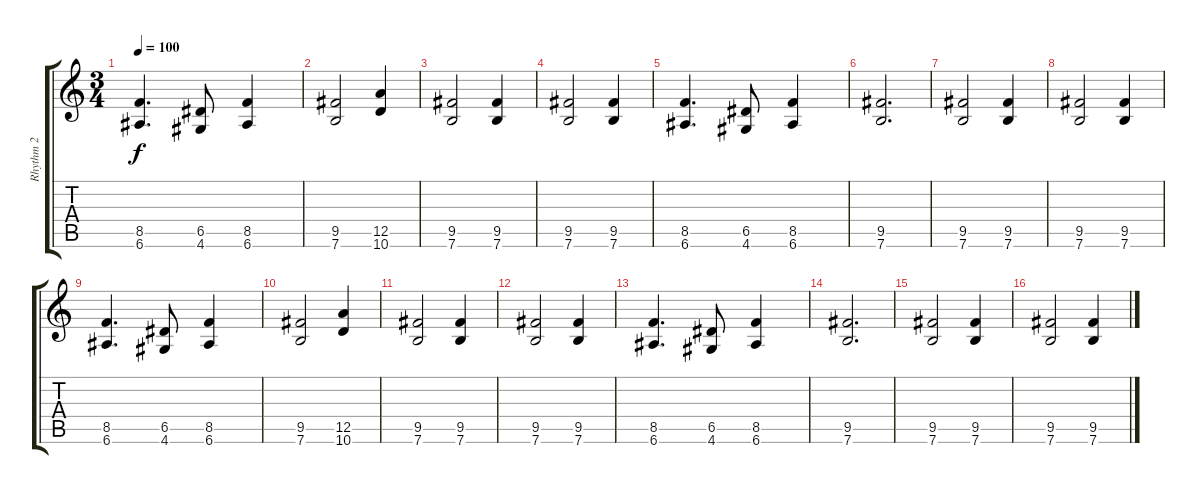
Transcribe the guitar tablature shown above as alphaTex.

\track ("Rhythm 2" "Rhythm 2") {instrument overdrivenguitar}
\staff {score tabs}
\tuning (E4 B3 G3 D3 A2 E2) {hide}
\ts (3 4)
\tempo 100
\clef g2
\ks c
(8.5 6.6).4{d dy f} (6.5 4.6).8 (8.5 6.6).4 |
(9.5 7.6).2 (12.5 10.6).4 |
(9.5 7.6).2 (9.5 7.6).4 |
(9.5 7.6).2 (9.5 7.6).4 |
(8.5 6.6).4{d} (6.5 4.6).8 (8.5 6.6).4 |
(9.5 7.6).2{d} |
(9.5 7.6).2 (9.5 7.6).4 |
(9.5 7.6).2 (9.5 7.6).4 |
(8.5 6.6).4{d} (6.5 4.6).8 (8.5 6.6).4 |
(9.5 7.6).2 (12.5 10.6).4 |
(9.5 7.6).2 (9.5 7.6).4 |
(9.5 7.6).2 (9.5 7.6).4 |
(8.5 6.6).4{d} (6.5 4.6).8 (8.5 6.6).4 |
(9.5 7.6).2{d} |
(9.5 7.6).2 (9.5 7.6).4 |
(9.5 7.6).2 (9.5 7.6).4
